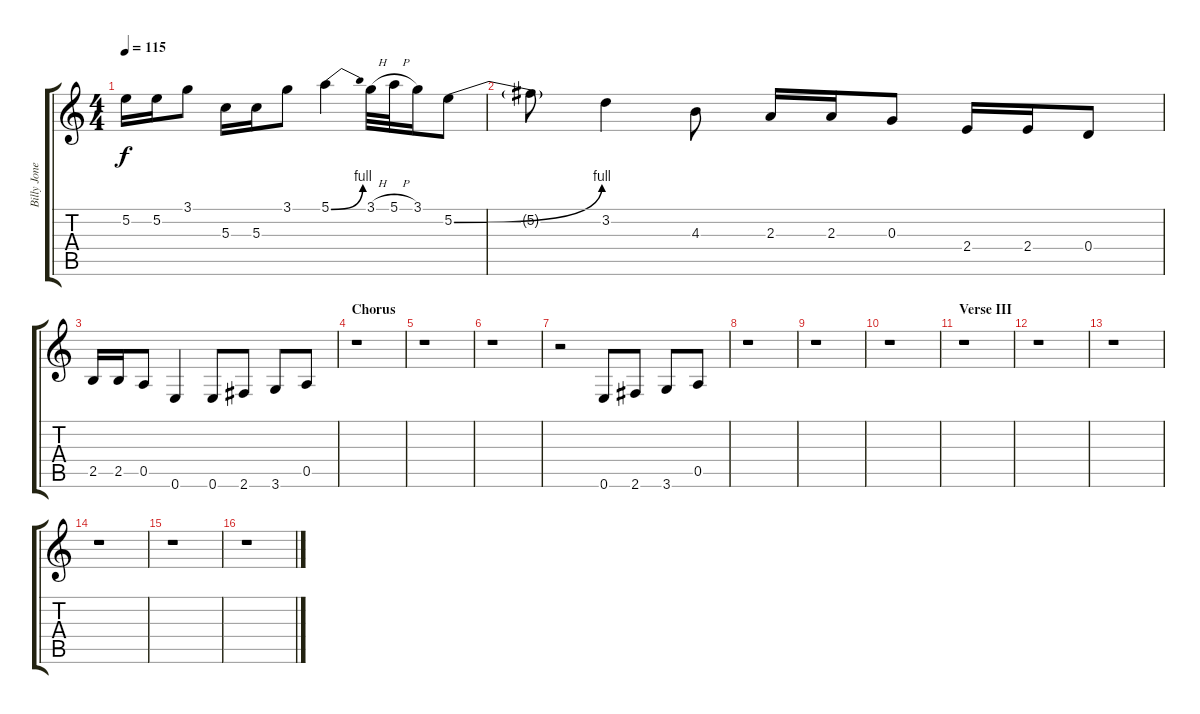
\track ("Billy Jones - Solo" "Billy Jone") {instrument overdrivenguitar}
\staff {score tabs}
\tuning (E4 B3 G3 D3 A2 E2) {hide}
\ts (4 4)
\tempo 115
\clef g2
\ks c
5.2.16{dy f} 5.2.16 3.1.8 5.3.16 5.3.16 3.1.8 5.1{be (bend 0 0 60 4)}.4 3.1{h}.32 5.1{h}.32 3.1.16 5.2{be (bend 0 0 60 4)}.8 |
5.2{t}.8 3.2.4 4.3.8 2.3.16 2.3.16 0.3.8 2.4.16 2.4.16 0.4.8 |
2.5.16 2.5.16 0.5.8 0.6.4 0.6.8 2.6.8 3.6.8 0.5.8 |
\section ("" "Chorus")
r.1 |
r.1 |
r.1 |
r.2 0.6.8 2.6.8 3.6.8 0.5.8 |
r.1 |
r.1 |
r.1 |
\section ("" "Verse III")
r.1 |
r.1 |
r.1 |
r.1 |
r.1 |
r.1
